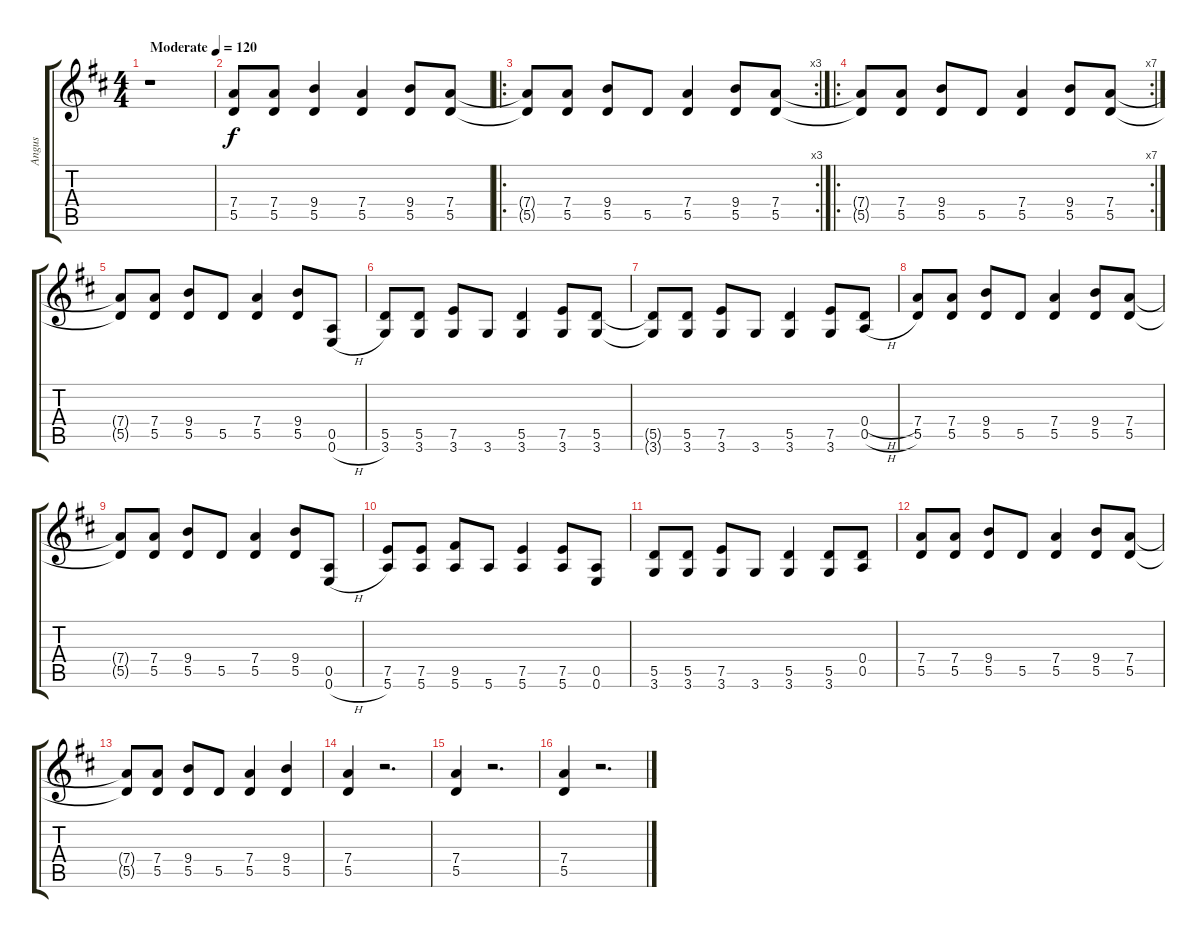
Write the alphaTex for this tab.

\track ("Angus" "Angus") {instrument distortionguitar}
\staff {score tabs}
\tuning (E4 B3 G3 D3 A2 E2) {hide}
\ts (4 4)
\tempo (120 "Moderate")
\clef g2
\ks d
r.1{dy f instrument distortionguitar} |
(7.4 5.5).8 (7.4 5.5).8 (9.4 5.5).4 (7.4 5.5).4 (9.4 5.5).8 (7.4 5.5).8 |
\ro
\rc 3
(7.4{t} 5.5{t}).8 (7.4 5.5).8 (9.4 5.5).8 5.5.8 (7.4 5.5).4 (9.4 5.5).8 (7.4 5.5).8 |
\ro
\rc 7
(7.4{t} 5.5{t}).8 (7.4 5.5).8 (9.4 5.5).8 5.5.8 (7.4 5.5).4 (9.4 5.5).8 (7.4 5.5).8 |
(7.4{t} 5.5{t}).8 (7.4 5.5).8 (9.4 5.5).8 5.5.8 (7.4 5.5).4 (9.4 5.5).8 (0.5 0.6{h}).8 |
(5.5 3.6).8 (5.5 3.6).8 (7.5 3.6).8 3.6.8 (5.5 3.6).4 (7.5 3.6).8 (5.5 3.6).8 |
(5.5{t} 3.6{t}).8 (5.5 3.6).8 (7.5 3.6).8 3.6.8 (5.5 3.6).4 (7.5 3.6).8 (0.4{h} 0.5{h}).8 |
(7.4 5.5).8 (7.4 5.5).8 (9.4 5.5).8 5.5.8 (7.4 5.5).4 (9.4 5.5).8 (7.4 5.5).8 |
(7.4{t} 5.5{t}).8 (7.4 5.5).8 (9.4 5.5).8 5.5.8 (7.4 5.5).4 (9.4 5.5).8 (0.5 0.6{h}).8 |
(7.5 5.6).8 (7.5 5.6).8 (9.5 5.6).8 5.6.8 (7.5 5.6).4 (7.5 5.6).8 (0.5 0.6).8 |
(5.5 3.6).8 (5.5 3.6).8 (7.5 3.6).8 3.6.8 (5.5 3.6).4 (5.5 3.6).8 (0.4 0.5).8 |
(7.4 5.5).8 (7.4 5.5).8 (9.4 5.5).8 5.5.8 (7.4 5.5).4 (9.4 5.5).8 (7.4 5.5).8 |
(7.4{t} 5.5{t}).8 (7.4 5.5).8 (9.4 5.5).8 5.5.8 (7.4 5.5).4 (9.4 5.5).4 |
(7.4 5.5).4 r.2{d} |
(7.4 5.5).4 r.2{d} |
(7.4 5.5).4 r.2{d}
